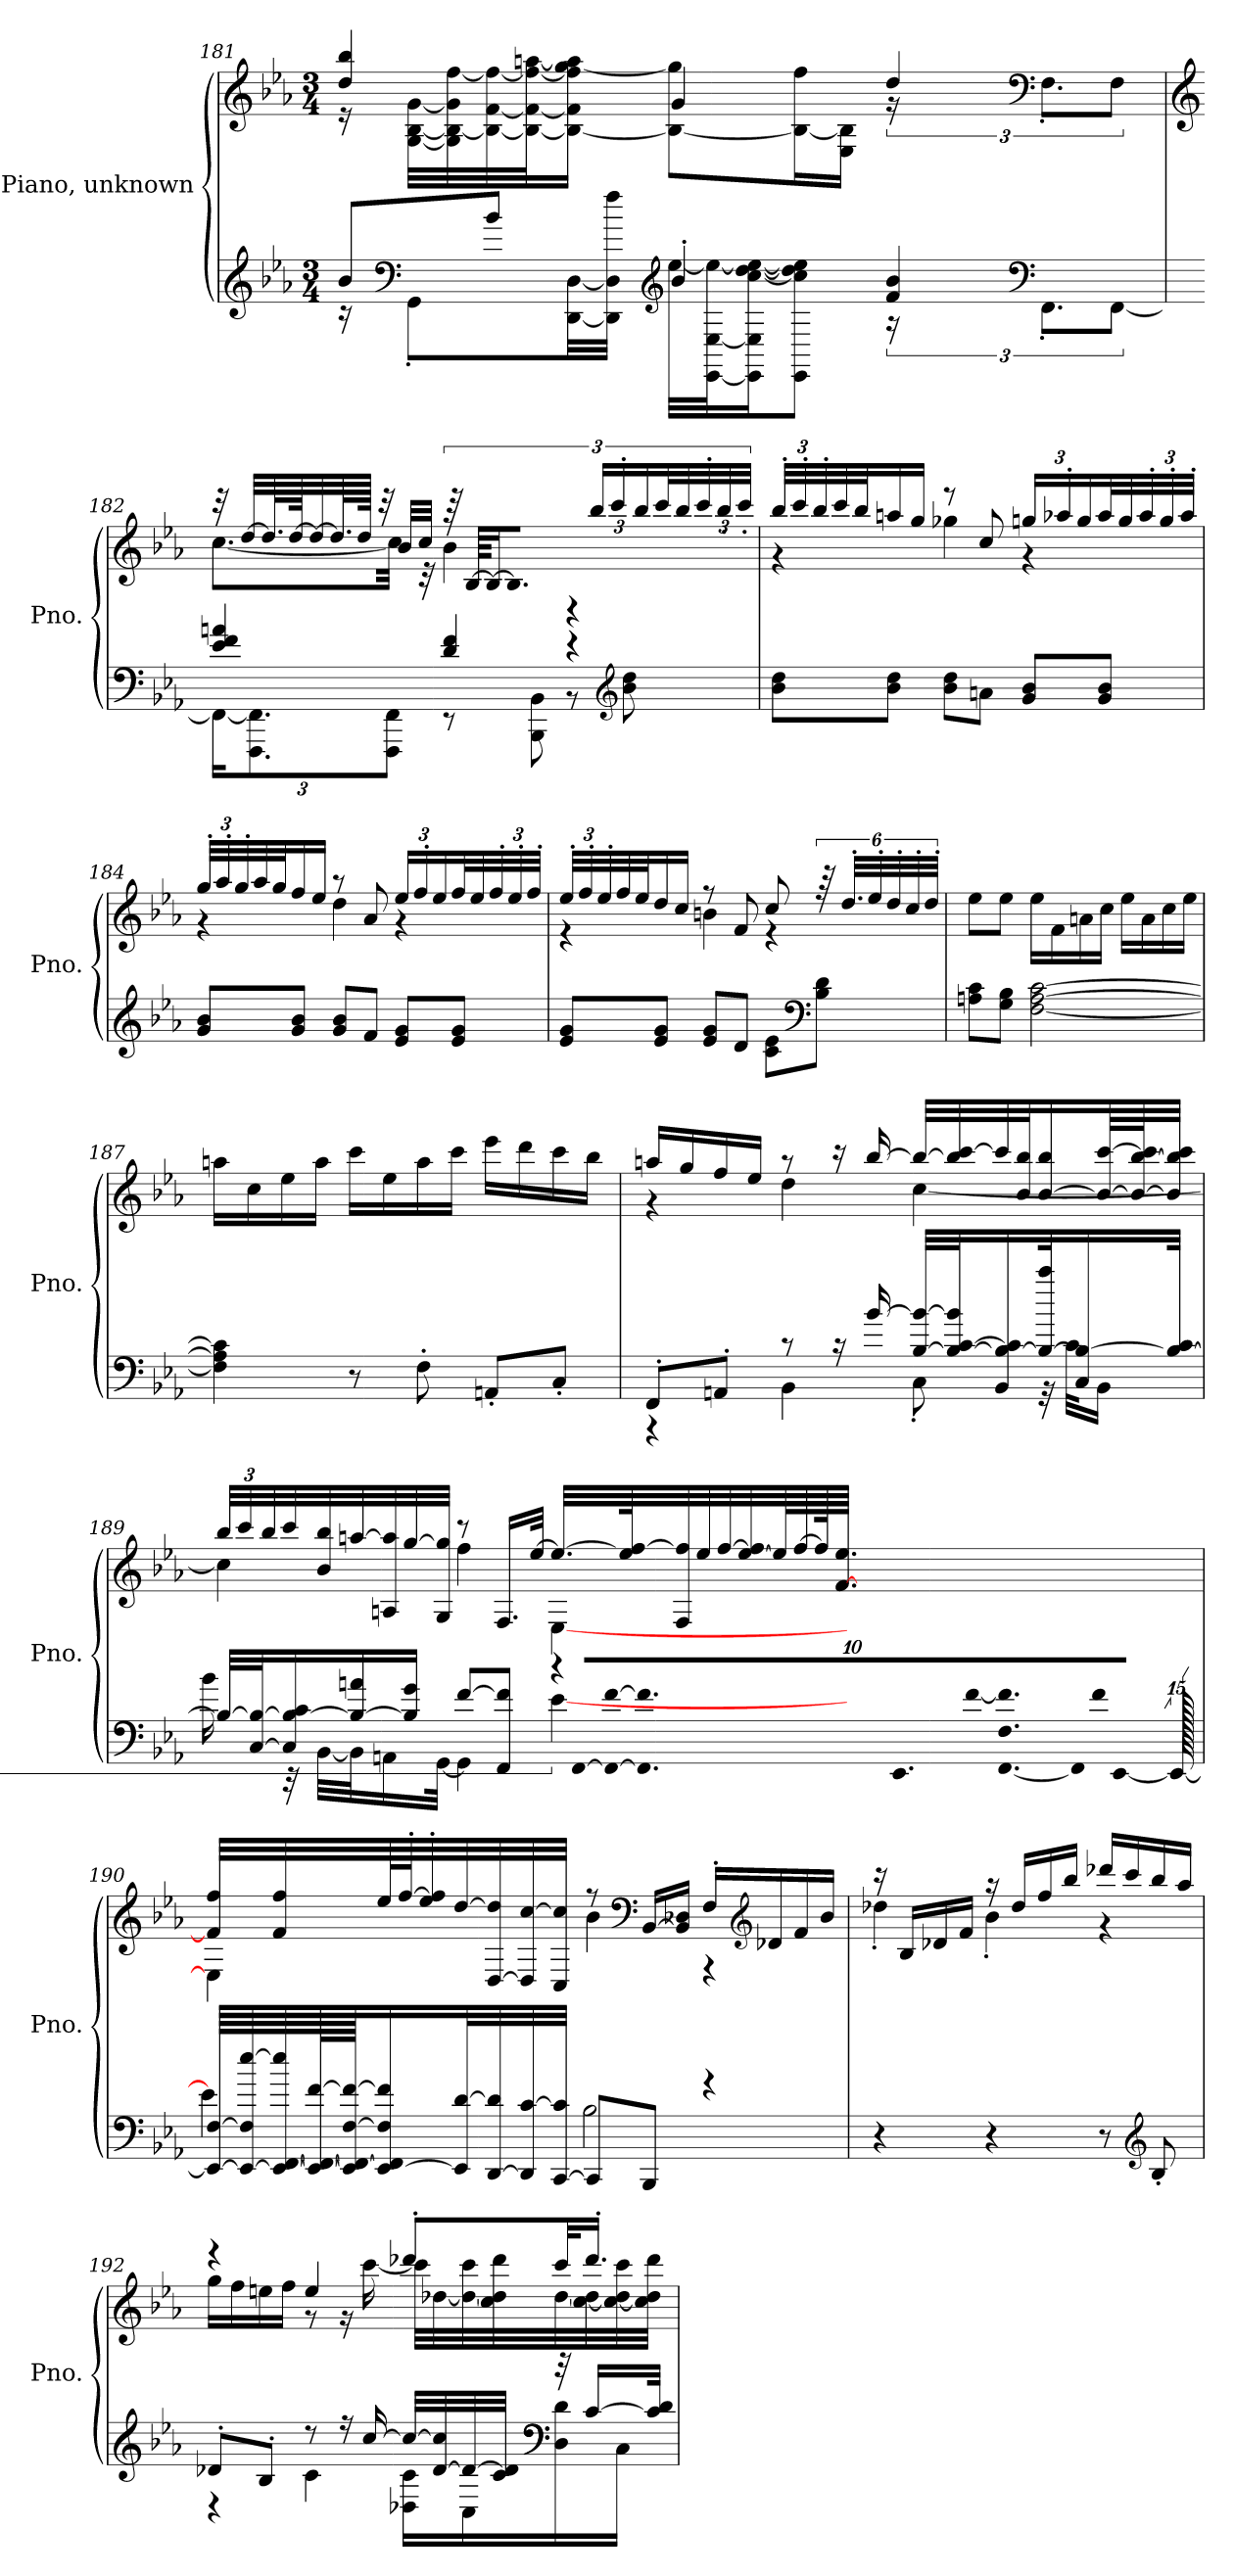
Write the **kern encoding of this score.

**kern	**kern
*part1	*part1
*staff2	*staff1
*I"Piano, unknown	*
*I'Pno.	*
!!LO:LB:g=z
*clefG2	*clefG2
*k[b-e-a-]	*k[b-e-a-]
*M3/4	*M3/4
=181	=181
*^	*^
8b-/L	16r	4dd/ 4bb-/	16r
*clefF4	*	*	*
.	8GG'\L	.	[32G\ [32B-\ [32g\LLL
.	.	.	32G\] 32B-\_ 32g\] [32ff\
8b-/J	.	.	32B-\_ [32f\ 32ff\_
.	.	.	32B-\_ 32f\_ 32ff\_ [32aan\J
.	[32DD\ [32D\LL	.	16B-\_ 16f\] 16ff\] [16gg\ 16aa\]JJ
.	32DD\] 32D\] 32ff\JJJ	.	.
*clefG2	*	*	*
4b-'/	[32ee-\LLL	4g/	8B-\_ 8gg\]L
.	[32EE-\ [32E-\ 32ee-\_J	.	.
.	16EE-\] 16E-\] [16cc\ [16dd\ 16ee-\_J	.	.
.	8EE-\ 8cc\] 8dd\] 8ee-\]J	.	16B-\_ 16ff\L
.	.	.	16E-\ 16B-\]JJ
4f/ 4b-/	24r	4dd/	24r
*clefF4	*	*clefF4	*
.	12.FF'\L	.	12.F'\L
.	[12FF\J	.	12F\J
!!LO:LB:g=z	!!
=182	=182	=182	=182
*	*	*clefG2	*
*	*Xbrackettup	*	*
4e-/ 4f/ 4an/	24FF\KL_	32r	[8.cc\L
.	.	[32dd/LLL	.
.	12.FFF\ 12.FF\]	.	.
.	.	64.dd/L]	.
.	.	[128dd/JK	.
.	.	32dd/_	.
.	.	64.dd/L]	.
.	.	128dd/JJJJk	.
.	.	32r	.
.	12FFF\ 12FF\J	.	.
.	.	32b-/LLL	32cc\Jkk]
.	.	32cc/JJJ	32r
4d/ 4f/	8r	96r	4b-\
.	.	[96B-/KKLL	.
.	.	24B-/J_	.
.	.	8.B-/J]	.
.	8BBB-\ 8BB-\	.	.
*	*	*Xbrackettup	*
4r	8r	24bb-/LL	4r
.	.	24ccc'/	.
.	.	24bb-/	.
*clefG2	*	*	*
.	8b-\ 8dd\	32ccc/L	.
.	.	32bb-/	.
.	.	48ccc'/	.
.	.	48bb-'/	.
.	.	48ccc'/JJJ	.
*v	*v	*	*
!!LO:PB:g=z	!!
=183	=183	=183
8b-\ 8dd\L	48bb-'/LLL	4r
.	48ccc'/	.
.	48bb-'/	.
.	32ccc/	.
.	32bb-/J	.
8b-\ 8dd\J	16aan/	.
.	16gg/JJ	.
8b-\ 8dd\L	8r	4gg-X\
8an\J	8cc/	.
8g/ 8b-/L	24ggn/LL	4r
.	24aa-X'/	.
.	24gg/	.
8g/ 8b-/J	32aa-/L	.
.	32gg/	.
.	48aa-'/	.
.	48gg'/	.
.	48aa-'/JJJ	.
=184	=184	=184
8g/ 8b-/L	48gg'/LLL	4r
.	48aa-'/	.
.	48gg'/	.
.	32aa-/	.
.	32gg/J	.
8g/ 8b-/J	16ff/	.
.	16ee-/JJ	.
8g/ 8b-/L	8r	4dd\
8f/J	8a-/	.
8e-/ 8g/L	24ee-/LL	4r
.	24ff'/	.
.	24ee-/	.
8e-/ 8g/J	32ff/L	.
.	32ee-/	.
.	48ff'/	.
.	48ee-'/	.
.	48ff'/JJJ	.
!!LO:LB:g=z	!!
=185	=185	=185
8e-/ 8g/L	48ee-'/LLL	4r
.	48ff'/	.
.	48ee-'/	.
.	32ff/	.
.	32ee-/J	.
8e-/ 8g/J	16dd/	.
.	16cc/JJ	.
8e-/ 8g/L	8r	4bn\
8d/J	8f/	.
8c\ 8e-\L	8cc/	4r
*clefF4	*	*
*	*brackettup	*
8B-\ 8d\J	96r	.
.	48.dd'/LLL	.
.	48ee-'/	.
*	*Xbrackettup	*
.	48dd'/	.
.	48cc'/	.
.	48dd'/JJJ	.
*	*v	*v
=186	=186
8An\ 8c\L	8ee-\L
8G\ 8B-\J	8ee-\J
[2F\ [2A\ [2c\	16ee-\LL
.	16f\
.	16an\
.	16cc\JJ
.	16ee-\LL
.	16a\
.	16cc\
.	16ee-\JJ
=187	=187
4F\] 4A\] 4c\]	16aan\LL
.	16cc\
.	16ee-\
.	16aa\JJ
8r	16ccc\LL
.	16ee-\
8F'\	16aa\
.	16ccc\JJ
8AAn'/L	16eee-\LL
.	16ddd\
8C'/J	16ccc\
.	16bb-\JJ
!!LO:LB:g=z
=188	=188
*^	*^
8FF'/L	4r	16aan/LL	4r
.	.	16gg/	.
8AAn'/J	.	16ff/	.
.	.	16ee-/JJ	.
8r	4BB-\	8r	4dd\
16r	.	16r	.
[16b-/	.	[16bb-/	.
[32B-/ 32b-/_LLL	8C'\	32bb-/LLL_	[4cc\
32B-/_ [32c/ 32b-/]J	.	32bb-/] [32ccc/	.
16BB-/ 16B-/_ 16c/]	.	32ccc/]	.
.	.	32b-/ 32bb-/J	.
32B-/_ 32ccc/K	32r	[16b-/ 16bb-/	.
16C/ 16B-/_	32c\KLL	.	.
.	16BB-\JJ	64b-/_ [64ccc/LL	.
.	.	64b-/_ [64bb-/ 64ccc/]J	.
32B-/_ 32c/JJk	.	32b-/] 32bb-/] 32ccc/JJJ	.
!!LO:LB:g=z	!!
=189	=189	=189	=189
32B-/LLL_	16b-\	48bb-/LLL	4cc\]
.	.	48ccc/	.
[32C/ 32B-/_J	.	.	.
.	.	48bb-/	.
16C/] 16B-/_ 16c/	32r	32ccc/	.
.	[32BB-\LLL	32b-/ 32bb-/	.
16B-/_ 16an/	32BB-\J]	[32aan/	.
.	16AAn\	32An/ 32aa/]	.
16B-/] 16g/JJ	.	[32gg/	.
.	[32GG\JJk	32G/ 32gg/]JJJ	.
[8f/L	4GG\]	8r	4ff\
8FF/ 8f/]J	.	16.F/LL	.
.	.	[32ee-/JJk	.
*brackettup	*	*	*
!LO:N:vis=32	!	!	!
1920%53r	[4e-\	32.ee-/LLL_	[4E-\
!LO:N:vis=64	!	!	!
[640%9FF/LLLL	.	.	.
!LO:N:vis=64	!	!	!
640%9FF/_ [640%9f/J	.	.	.
.	.	64ee-/] [64ff/K	.
36.FF/] 36.f/]	.	.	.
.	.	32F/ 32ff/]	.
.	.	32ee-/	.
36.EE-/	.	.	.
.	.	[32ff/	.
!LO:N:vis=64	!	!	!
[640%9f/K	.	.	.
[36.FF/ 36.F/ 36.f/]	.	.	.
.	.	[32ee-/ 32ff/]	.
.	.	64ee-/L]	.
!LO:N:vis=64	!	!	!
640%9FF/L]	.	.	.
.	.	[64ff/	.
!LO:N:vis=64	!	!	!
640%9f/J	.	.	.
.	.	128ff/K]	.
[480%13EE-/JJJ	.	.	.
.	.	[64.f/ 64.ee-/JJJJ	.
1920EE-/_	1920ryy	1920ryy	1920ryy
!!LO:LB:g=z	!!
=190	=190	=190	=190
64EE-/_ [64F/LLLL	4e-\]	32f/] 32ff/LLL	4E-\]
64EE-/_ 64F/] [64ee-/	.	.	.
64EE-/_ [64FF/ 64ee-/]	.	32f/ 32ff/	.
128EE-/_ 128FF/_ [128f/L	.	.	.
128EE-/] 128FF/_ [128F/ 128f/_JJJ	.	.	.
[16EE-/ 16FF/] 16F/] 16f/]	.	64ee-/L	.
.	.	[64ff'/J	.
.	.	32ee-/' 32ff/]'	.
32EE-/] [32d/L	.	[32dd/	.
[32DD/ 32d/]	.	[32D/ 32dd/]	.
32DD/] [32c/	.	32D/] [32cc/	.
[32CC/ 32c/]JJJ	.	32C/ 32cc/]JJJ	.
8CC/L]	2B-\	8r	4b-\
*	*	*clefF4	*
8BBB-/J	.	[16BB-/LL	.
.	.	16BB-/] 16D-X/JJ	.
4r	.	16F'/LL	4r
*	*	*clefG2	*
.	.	16d-X/	.
.	.	16f/	.
.	.	16b-/JJ	.
*v	*v	*	*
!!LO:LB:g=z	!!
=191	=191	=191
4r	16r	4dd-X'\
.	16B-/LL	.
.	16d-X/	.
.	16f/JJ	.
4r	16r	4b-'\
.	16dd-/LL	.
.	16ff/	.
.	16bb-/JJ	.
8r	16ddd-X/LL	4r
.	16ccc/	.
*clefG2	*	*
8B-'/	16bb-/	.
.	16aa-/JJ	.
=192	=192	=192
*^	*	*
8d-X'/L	4r	4r	16gg\LL
.	.	.	16ff\
8B-'/J	.	.	16een\
.	.	.	16ff\JJ
8r	4c\	4ee/	8r
16r	.	.	16r
[16cc/	.	.	[16ccc\
32cc/LLL_	16D-X\ 16c\LL	8ddd-X'/L	32ccc\LLL]
[32d-/ 32cc/]	.	.	[32dd-X\
32d-/_	16C\	.	32dd-\_ 32ccc\
32c/ 32d-/]JJJ	.	.	32cc\ 32dd-\] 32ddd-\
*clefF4	*	*	*
32r	16D-\ 16d-\	32ccc/KL	[32dd-\
[16c/LL	.	16.ddd-'/JJ	[32cc\ 32dd-\]
.	16C\JJ	.	32cc\_ 32dd-\ 32ccc\
32c/] 32d-/JJk	.	.	32cc\] 32dd-\ 32ddd-\JJJ
*v	*v	*	*
*	*v	*v
=	=
*-	*-
